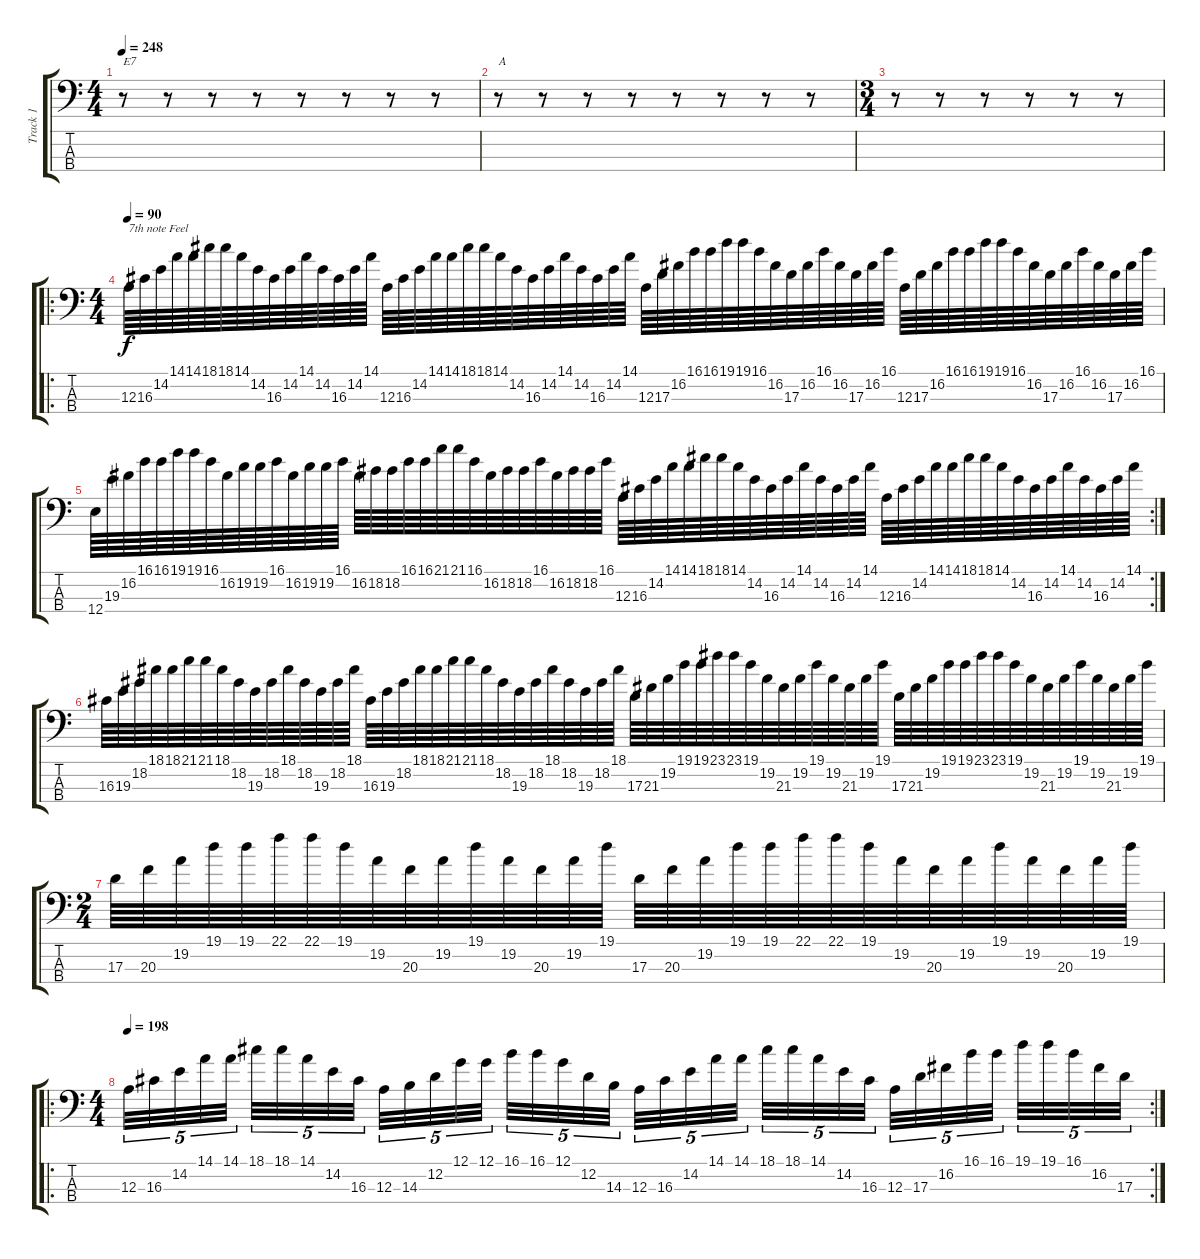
\track ("Track 1" "Track 1") {instrument slapbass2}
\staff {score tabs}
\tuning (G2 D2 A1 E1) {hide}
\ts (4 4)
\tempo 248
\clef f4
\ks c
r.8{txt "E7" dy f} r.8 r.8 r.8 r.8 r.8 r.8 r.8 |
r.8{txt "A"} r.8 r.8 r.8 r.8 r.8 r.8 r.8 |
\ts (3 4)
r.8 r.8 r.8 r.8 r.8 r.8 |
\ro
\ts (4 4)
\tempo 90
12.3.64{txt "7th note Feel"} 16.3.64 14.2.64 14.1.64 14.1.64 18.1.64 18.1.64 14.1.64 14.2.64 16.3.64 14.2.64 14.1.64 14.2.64 16.3.64 14.2.64 14.1.64 12.3.64 16.3.64 14.2.64 14.1.64 14.1.64 18.1.64 18.1.64 14.1.64 14.2.64 16.3.64 14.2.64 14.1.64 14.2.64 16.3.64 14.2.64 14.1.64 12.3.64 17.3.64 16.2.64 16.1.64 16.1.64 19.1.64 19.1.64 16.1.64 16.2.64 17.3.64 16.2.64 16.1.64 16.2.64 17.3.64 16.2.64 16.1.64 12.3.64 17.3.64 16.2.64 16.1.64 16.1.64 19.1.64 19.1.64 16.1.64 16.2.64 17.3.64 16.2.64 16.1.64 16.2.64 17.3.64 16.2.64 16.1.64 |
\rc 2
12.4.64 19.3.64 16.2.64 16.1.64 16.1.64 19.1.64 19.1.64 16.1.64 16.2.64 19.2.64 19.2.64 16.1.64 16.2.64 19.2.64 19.2.64 16.1.64 16.2.64 18.2.64 18.2.64 16.1.64 16.1.64 21.1.64 21.1.64 16.1.64 16.2.64 18.2.64 18.2.64 16.1.64 16.2.64 18.2.64 18.2.64 16.1.64 12.3.64 16.3.64 14.2.64 14.1.64 14.1.64 18.1.64 18.1.64 14.1.64 14.2.64 16.3.64 14.2.64 14.1.64 14.2.64 16.3.64 14.2.64 14.1.64 12.3.64 16.3.64 14.2.64 14.1.64 14.1.64 18.1.64 18.1.64 14.1.64 14.2.64 16.3.64 14.2.64 14.1.64 14.2.64 16.3.64 14.2.64 14.1.64 |
16.3.64 19.3.64 18.2.64 18.1.64 18.1.64 21.1.64 21.1.64 18.1.64 18.2.64 19.3.64 18.2.64 18.1.64 18.2.64 19.3.64 18.2.64 18.1.64 16.3.64 19.3.64 18.2.64 18.1.64 18.1.64 21.1.64 21.1.64 18.1.64 18.2.64 19.3.64 18.2.64 18.1.64 18.2.64 19.3.64 18.2.64 18.1.64 17.3.64 21.3.64 19.2.64 19.1.64 19.1.64 23.1.64 23.1.64 19.1.64 19.2.64 21.3.64 19.2.64 19.1.64 19.2.64 21.3.64 19.2.64 19.1.64 17.3.64 21.3.64 19.2.64 19.1.64 19.1.64 23.1.64 23.1.64 19.1.64 19.2.64 21.3.64 19.2.64 19.1.64 19.2.64 21.3.64 19.2.64 19.1.64 |
\ts (2 4)
17.3.64 20.3.64 19.2.64 19.1.64 19.1.64 22.1.64 22.1.64 19.1.64 19.2.64 20.3.64 19.2.64 19.1.64 19.2.64 20.3.64 19.2.64 19.1.64 17.3.64 20.3.64 19.2.64 19.1.64 19.1.64 22.1.64 22.1.64 19.1.64 19.2.64 20.3.64 19.2.64 19.1.64 19.2.64 20.3.64 19.2.64 19.1.64 |
\ro
\rc 2
\ts (4 4)
\tempo 198
12.3.32{tu (5 4)} 16.3.32{tu (5 4)} 14.2.32{tu (5 4)} 14.1.32{tu (5 4)} 14.1.32{tu (5 4) beam splitsecondary} 18.1.32{tu (5 4)} 18.1.32{tu (5 4)} 14.1.32{tu (5 4)} 14.2.32{tu (5 4)} 16.3.32{tu (5 4)} 12.3.32{tu (5 4)} 14.3.32{tu (5 4)} 12.2.32{tu (5 4)} 12.1.32{tu (5 4)} 12.1.32{tu (5 4) beam splitsecondary} 16.1.32{tu (5 4)} 16.1.32{tu (5 4)} 12.1.32{tu (5 4)} 12.2.32{tu (5 4)} 14.3.32{tu (5 4)} 12.3.32{tu (5 4)} 16.3.32{tu (5 4)} 14.2.32{tu (5 4)} 14.1.32{tu (5 4)} 14.1.32{tu (5 4) beam splitsecondary} 18.1.32{tu (5 4)} 18.1.32{tu (5 4)} 14.1.32{tu (5 4)} 14.2.32{tu (5 4)} 16.3.32{tu (5 4)} 12.3.32{tu (5 4)} 17.3.32{tu (5 4)} 16.2.32{tu (5 4)} 16.1.32{tu (5 4)} 16.1.32{tu (5 4) beam splitsecondary} 19.1.32{tu (5 4)} 19.1.32{tu (5 4)} 16.1.32{tu (5 4)} 16.2.32{tu (5 4)} 17.3.32{tu (5 4)}
